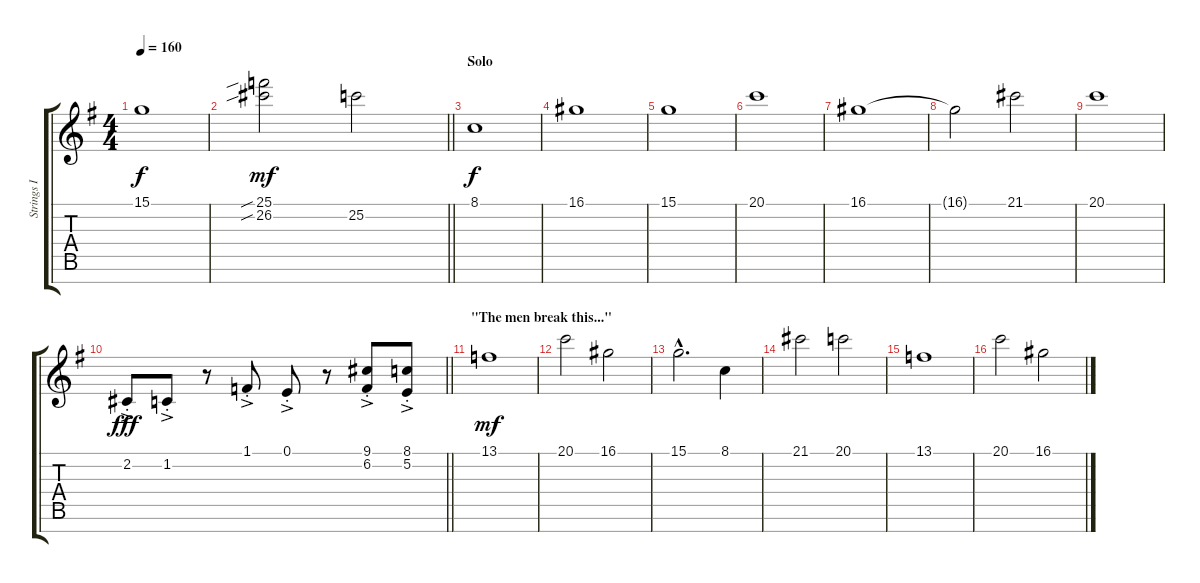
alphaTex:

\track ("Strings I" "Strings I") {instrument stringensemble1}
\staff {score tabs}
\tuning (E4 B3 G3 D3 A2 E2 B1) {hide}
\ts (4 4)
\tempo 160
\clef g2
\ks g
15.1.1{dy f} |
\barLineRight lightlight
(25.1{sib} 26.2{sib}).2{dy mf} 25.2.2 |
\section ("" "Solo")
8.1.1{dy f instrument tremolostrings} |
16.1.1 |
15.1.1 |
20.1.1 |
16.1.1 |
16.1{t}.2 21.1.2 |
20.1.1 |
\barLineRight lightlight
2.2{ac st}.8{dy fff volume 14 instrument stringensemble1} 1.2{ac st}.8 r.8 1.1{ac st}.8 0.1{ac st}.8 r.8 (9.1{ac st} 6.2{ac st}).8 (8.1{ac st} 5.2{ac st}).8 |
\section ("" "\"The men break this...\"")
13.1.1{dy mf instrument tremolostrings} |
20.1.2 16.1.2 |
15.1{hac}.2{d} 8.1.4 |
21.1.2 20.1.2 |
13.1.1 |
20.1.2 16.1.2
